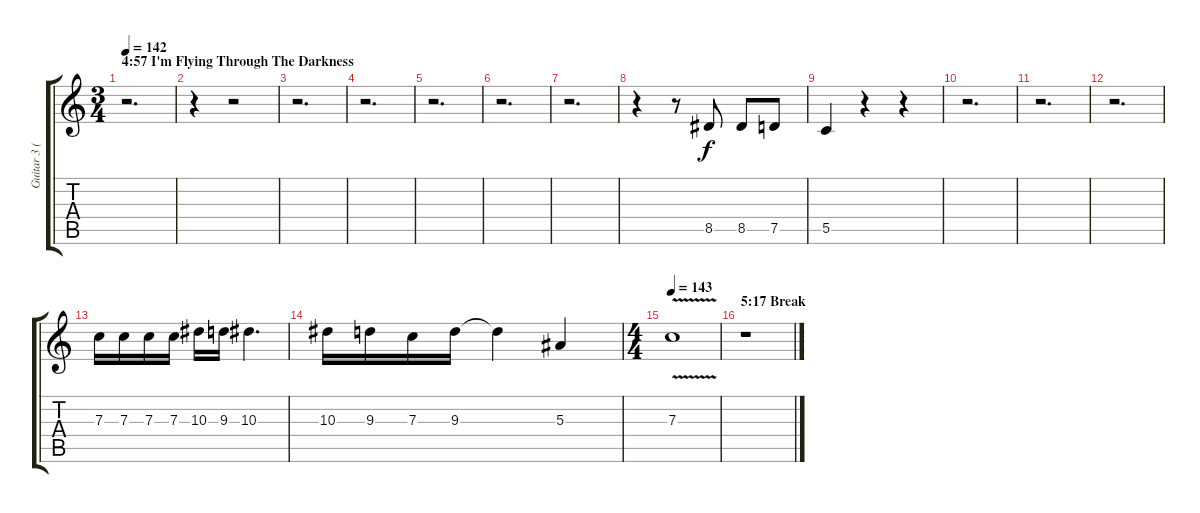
\track ("Guitar 3 (Studio/Backing)" "Guitar 3 (") {instrument distortionguitar}
\staff {score tabs}
\tuning (D4 A3 F3 C3 G2 C2) {hide}
\ts (3 4)
\section ("" "4:57 I'm Flying Through The Darkness")
\tempo 142
\clef g2
\ks c
r.2{d dy f} |
r.4 r.2 |
r.2{d} |
r.2{d} |
r.2{d} |
r.2{d} |
r.2{d} |
r.4 r.8 8.5.8 8.5.8 7.5.8 |
5.5.4 r.4 r.4 |
r.2{d} |
r.2{d} |
r.2{d} |
7.3.16 7.3.16 7.3.16 7.3.16 10.3.16 9.3.16 10.3.4{d} |
10.3.16 9.3.16 7.3.16 9.3.16 9.3{t}.4 5.3.4 |
\ts (4 4)
\tempo 143
7.3{v}.1 |
\section ("" "5:17 Break")
r.1
